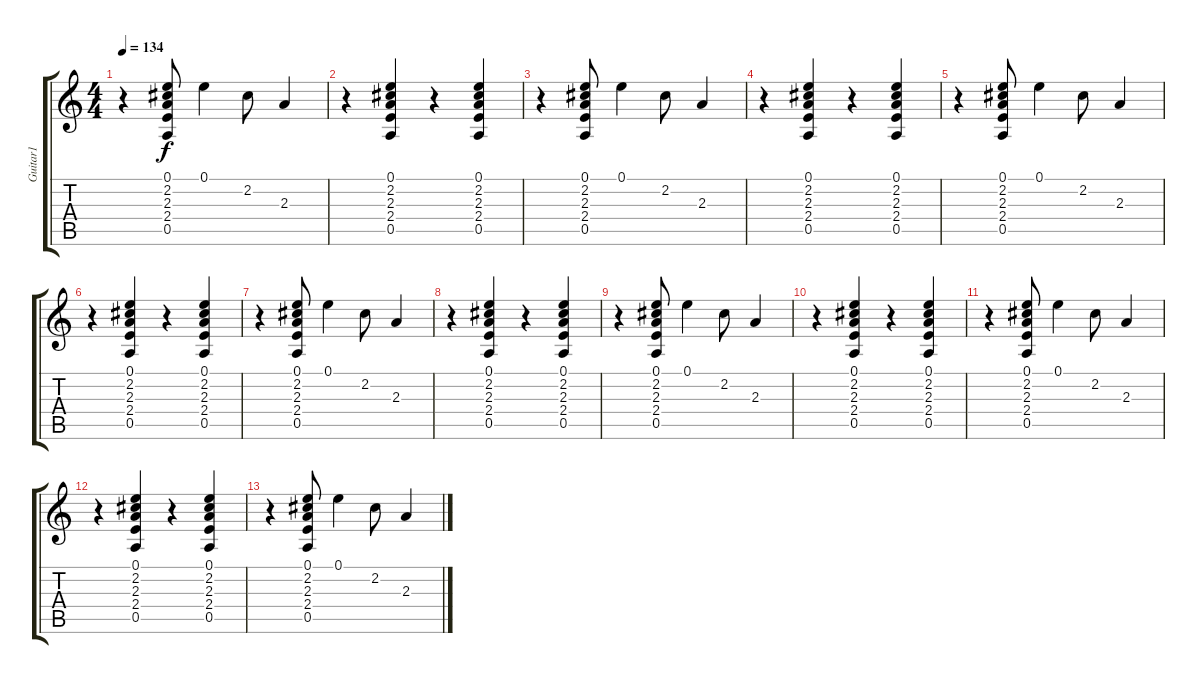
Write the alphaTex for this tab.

\track ("Guitar1" "Guitar1") {instrument acousticguitarsteel}
\staff {score tabs}
\tuning (E4 B3 G3 D3 A2 E2) {hide}
\ts (4 4)
\tempo 134
\clef g2
\ks c
r.4{dy f} (0.1 2.2 2.3 2.4 0.5).8 0.1.4 2.2.8 2.3.4 |
r.4 (0.1 2.2 2.3 2.4 0.5).4 r.4 (0.1 2.2 2.3 2.4 0.5).4 |
r.4 (0.1 2.2 2.3 2.4 0.5).8 0.1.4 2.2.8 2.3.4 |
r.4 (0.1 2.2 2.3 2.4 0.5).4 r.4 (0.1 2.2 2.3 2.4 0.5).4 |
r.4 (0.1 2.2 2.3 2.4 0.5).8 0.1.4 2.2.8 2.3.4 |
r.4 (0.1 2.2 2.3 2.4 0.5).4 r.4 (0.1 2.2 2.3 2.4 0.5).4 |
r.4 (0.1 2.2 2.3 2.4 0.5).8 0.1.4 2.2.8 2.3.4 |
r.4 (0.1 2.2 2.3 2.4 0.5).4 r.4 (0.1 2.2 2.3 2.4 0.5).4 |
r.4 (0.1 2.2 2.3 2.4 0.5).8 0.1.4 2.2.8 2.3.4 |
r.4 (0.1 2.2 2.3 2.4 0.5).4 r.4 (0.1 2.2 2.3 2.4 0.5).4 |
r.4 (0.1 2.2 2.3 2.4 0.5).8 0.1.4 2.2.8 2.3.4 |
r.4 (0.1 2.2 2.3 2.4 0.5).4 r.4 (0.1 2.2 2.3 2.4 0.5).4 |
r.4 (0.1 2.2 2.3 2.4 0.5).8 0.1.4 2.2.8 2.3.4
